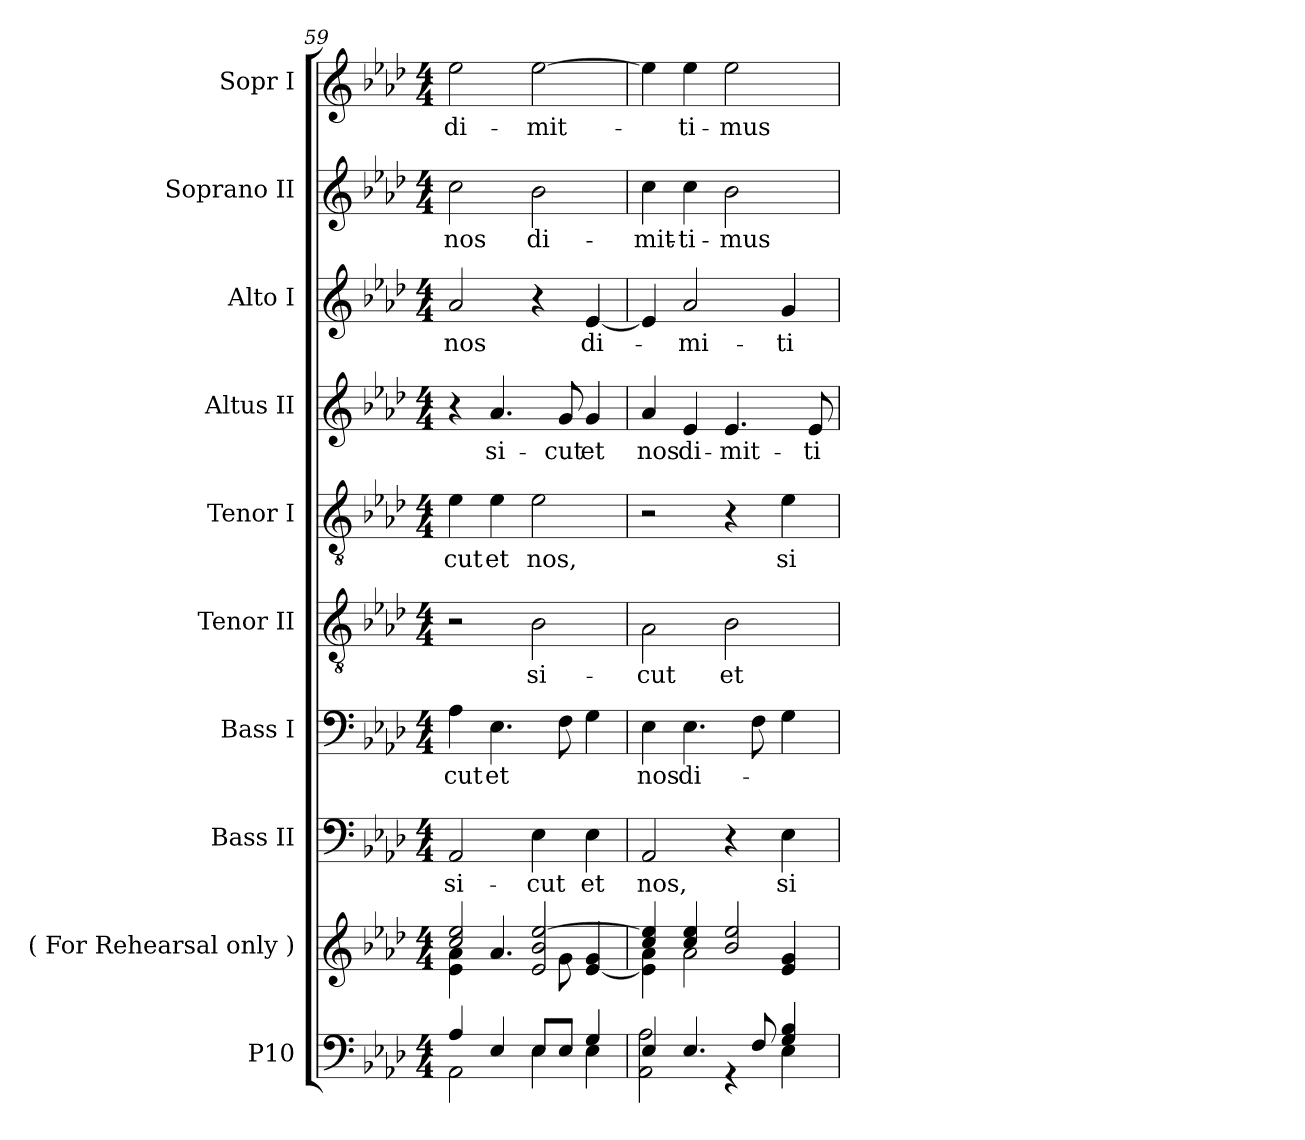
**kern	**kern	**kern	**text	**kern	**text	**kern	**text	**kern	**text	**kern	**text	**kern	**text	**kern	**text	**kern	**text
*part10	*part9	*part8	*part8	*part7	*part7	*part6	*part6	*part5	*part5	*part4	*part4	*part3	*part3	*part2	*part2	*part1	*part1
*staff10	*staff9	*staff8	*staff8	*staff7	*staff7	*staff6	*staff6	*staff5	*staff5	*staff4	*staff4	*staff3	*staff3	*staff2	*staff2	*staff1	*staff1
*I"P10	*I"( For Rehearsal  only )	*I"Bass II	*	*I"Bass I	*	*I"Tenor II	*	*I"Tenor I	*	*I"Altus II	*	*I"Alto I	*	*I"Soprano II	*	*I"Sopr I	*
*	*I'Reh.	*I'B-II	*	*I'B-I	*	*I'T-II	*	*I'T-I	*	*I'A-II	*	*I'A-I	*	*I'S-II	*	*I'S-I	*
*clefF4	*clefG2	*clefF4	*	*clefF4	*	*clefGv2	*	*clefGv2	*	*clefG2	*	*clefG2	*	*clefG2	*	*clefG2	*
*	*	*	*	*	*	*ITrd7c12	*	*ITrd7c12	*	*	*	*	*	*	*	*	*
*k[b-e-a-d-]	*k[b-e-a-d-]	*k[b-e-a-d-]	*	*k[b-e-a-d-]	*	*k[b-e-a-d-]	*	*k[b-e-a-d-]	*	*k[b-e-a-d-]	*	*k[b-e-a-d-]	*	*k[b-e-a-d-]	*	*k[b-e-a-d-]	*
*A-:	*A-:	*A-:	*	*A-:	*	*A-:	*	*A-:	*	*A-:	*	*A-:	*	*A-:	*	*A-:	*
*M4/4	*M4/4	*M4/4	*	*M4/4	*	*M4/4	*	*M4/4	*	*M4/4	*	*M4/4	*	*M4/4	*	*M4/4	*
=59	=59	=59	=59	=59	=59	=59	=59	=59	=59	=59	=59	=59	=59	=59	=59	=59	=59
*^	*^	*	*	*	*	*	*	*	*	*	*	*	*	*	*	*	*
!	!	!	!	!	!LO:LY:b:color=#000000	!	!	!	!	!	!	!	!	!	!	!	!	!	!
!	!	!	!	!	!	!	!LO:LY:b:color=#000000	!	!	!	!	!	!	!	!	!	!	!	!
!	!	!	!	!	!	!	!	!	!	!	!LO:LY:b:color=#000000	!	!	!	!	!	!	!	!
!	!	!	!	!	!	!	!	!	!	!	!	!	!	!	!LO:LY:b:color=#000000	!	!	!	!
!	!	!	!	!	!	!	!	!	!	!	!	!	!	!	!	!	!LO:LY:b:color=#000000	!	!
!	!	!	!	!	!	!	!	!	!	!	!	!	!	!	!	!	!	!	!LO:LY:b:color=#000000
4A-i/	2AA-i\	2cci/ 2ee-i	4e-i\ 4a-i	2AA-i/	si-	4A-i\	-cut	2r	.	4E-i\	-cut	4r	.	2a-i/	nos	2cci\	nos	2ee-i\	di-
!	!	!	!	!	!	!	!LO:LY:b:color=#000000	!	!	!	!	!	!	!	!	!	!	!	!
!	!	!	!	!	!	!	!	!	!	!	!LO:LY:b:color=#000000	!	!	!	!	!	!	!	!
!	!	!	!	!	!	!	!	!	!	!	!	!	!LO:LY:b:color=#000000	!	!	!	!	!	!
4E-i/	.	.	4.a-i/	.	.	4.E-i\	et	.	.	4E-i\	et	4.a-i/	si-	.	.	.	.	.	.
!	!	!	!	!	!LO:LY:b:color=#000000	!	!	!	!	!	!	!	!	!	!	!	!	!	!
!	!	!	!	!	!	!	!	!	!LO:LY:b:color=#000000	!	!	!	!	!	!	!	!	!	!
!	!	!	!	!	!	!	!	!	!	!	!LO:LY:b:color=#000000	!	!	!	!	!	!	!	!
!	!	!	!	!	!	!	!	!	!	!	!	!	!	!	!	!	!LO:LY:b:color=#000000	!	!
!	!	!	!	!	!	!	!	!	!	!	!	!	!	!	!	!	!	!	!LO:LY:b:color=#000000
8E-i/L	4E-i\	2e-i/ 2b-i [2ee-i	.	4E-i\	-cut	.	.	2BB-i\	si-	2E-i\	nos,	.	.	4r	.	2b-i\	di-	[2ee-i\	-mit-
!	!	!	!	!	!	!	!	!	!	!	!	!	!LO:LY:b:color=#000000	!	!	!	!	!	!
8E-i/J	.	.	8gi\	.	.	8Fi\	.	.	.	.	.	8gi/	-cut	.	.	.	.	.	.
!	!	!	!	!	!LO:LY:b:color=#000000	!	!	!	!	!	!	!	!	!	!	!	!	!	!
!	!	!	!	!	!	!	!	!	!	!	!	!	!LO:LY:b:color=#000000	!	!	!	!	!	!
!	!	!	!	!	!	!	!	!	!	!	!	!	!	!	!LO:LY:b:color=#000000	!	!	!	!
4Gi/	4E-i\	.	[4e-i/ 4gi	4E-i\	et	4Gi\	.	.	.	.	.	4gi/	et	[4e-i/	di-	.	.	.	.
=60	=60	=60	=60	=60	=60	=60	=60	=60	=60	=60	=60	=60	=60	=60	=60	=60	=60	=60	=60
!	!	!	!	!	!LO:LY:b:color=#000000	!	!	!	!	!	!	!	!	!	!	!	!	!	!
!	!	!	!	!	!	!	!LO:LY:b:color=#000000	!	!	!	!	!	!	!	!	!	!	!	!
!	!	!	!	!	!	!	!	!	!LO:LY:b:color=#000000	!	!	!	!	!	!	!	!	!	!
!	!	!	!	!	!	!	!	!	!	!	!	!	!LO:LY:b:color=#000000	!	!	!	!	!	!
!	!	!	!	!	!	!	!	!	!	!	!	!	!	!	!	!	!LO:LY:b:color=#000000	!	!
4E-i/	2AA-i\ 2A-i	4cci/ 4ee-i]	4e-i\] 4a-i	2AA-i/	nos,	4E-i\	nos	2AA-i\	-cut	2r	.	4a-i/	nos	4e-i/]	.	4cci\	-mit-	4ee-i\]	.
!	!	!	!	!	!	!	!LO:LY:b:color=#000000	!	!	!	!	!	!	!	!	!	!	!	!
!	!	!	!	!	!	!	!	!	!	!	!	!	!LO:LY:b:color=#000000	!	!	!	!	!	!
!	!	!	!	!	!	!	!	!	!	!	!	!	!	!	!LO:LY:b:color=#000000	!	!	!	!
!	!	!	!	!	!	!	!	!	!	!	!	!	!	!	!	!	!LO:LY:b:color=#000000	!	!
!	!	!	!	!	!	!	!	!	!	!	!	!	!	!	!	!	!	!	!LO:LY:b:color=#000000
4.E-i/	.	4cci/ 4ee-i	2a-i\	.	.	4.E-i\	di-	.	.	.	.	4e-i/	di-	2a-i/	-mi-	4cci\	-ti-	4ee-i\	-ti-
!	!	!	!	!	!	!	!	!	!LO:LY:b:color=#000000	!	!	!	!	!	!	!	!	!	!
!	!	!	!	!	!	!	!	!	!	!	!	!	!LO:LY:b:color=#000000	!	!	!	!	!	!
!	!	!	!	!	!	!	!	!	!	!	!	!	!	!	!	!	!LO:LY:b:color=#000000	!	!
!	!	!	!	!	!	!	!	!	!	!	!	!	!	!	!	!	!	!	!LO:LY:b:color=#000000
.	4r	2b-i/ 2ee-i	.	4r	.	.	.	2BB-i\	et	4r	.	4.e-i/	-mit-	.	.	2b-i\	-mus	2ee-i\	-mus
8Fi/	.	.	.	.	.	8Fi\	.	.	.	.	.	.	.	.	.	.	.	.	.
!	!	!	!	!	!LO:LY:b:color=#000000	!	!	!	!	!	!	!	!	!	!	!	!	!	!
!	!	!	!	!	!	!	!	!	!	!	!LO:LY:b:color=#000000	!	!	!	!	!	!	!	!
!	!	!	!	!	!	!	!	!	!	!	!	!	!	!	!LO:LY:b:color=#000000	!	!	!	!
4Gi/ 4B-i	4E-i\	.	4e-i/ 4gi	4E-i\	si-	4Gi\	.	.	.	4E-i\	si-	.	.	4gi/	-ti-	.	.	.	.
!	!	!	!	!	!	!	!	!	!	!	!	!	!LO:LY:b:color=#000000	!	!	!	!	!	!
.	.	.	.	.	.	.	.	.	.	.	.	8e-i/	-ti-	.	.	.	.	.	.
*v	*v	*	*	*	*	*	*	*	*	*	*	*	*	*	*	*	*	*	*
*	*v	*v	*	*	*	*	*	*	*	*	*	*	*	*	*	*	*	*
=	=	=	=	=	=	=	=	=	=	=	=	=	=	=	=	=	=
*-	*-	*-	*-	*-	*-	*-	*-	*-	*-	*-	*-	*-	*-	*-	*-	*-	*-
